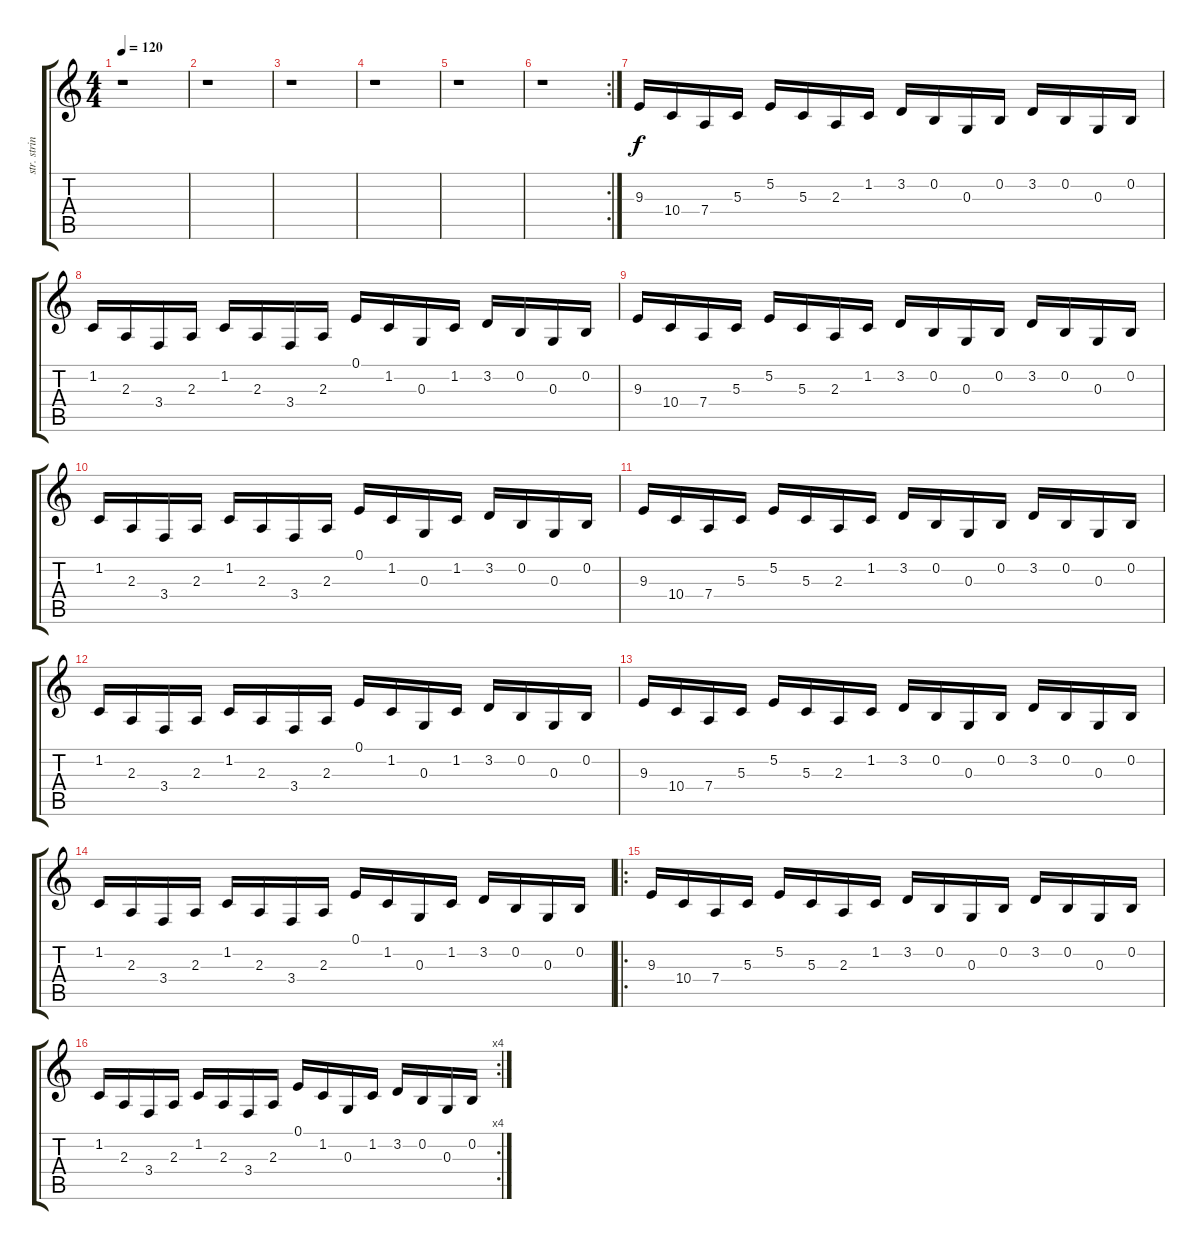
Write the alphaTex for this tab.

\track ("str. strings" "str. strin") {instrument stringensemble1}
\staff {score tabs}
\tuning (E4 B3 G3 D3 A2 E2) {hide}
\ts (4 4)
\tempo 120
\clef g2
\ks c
r.1{dy f} |
r.1 |
r.1 |
r.1 |
r.1 |
\rc 2
r.1 |
9.3.16 10.4.16 7.4.16 5.3.16 5.2.16 5.3.16 2.3.16 1.2.16 3.2.16 0.2.16 0.3.16 0.2.16 3.2.16 0.2.16 0.3.16 0.2.16 |
1.2.16 2.3.16 3.4.16 2.3.16 1.2.16 2.3.16 3.4.16 2.3.16 0.1.16 1.2.16 0.3.16 1.2.16 3.2.16 0.2.16 0.3.16 0.2.16 |
9.3.16 10.4.16 7.4.16 5.3.16 5.2.16 5.3.16 2.3.16 1.2.16 3.2.16 0.2.16 0.3.16 0.2.16 3.2.16 0.2.16 0.3.16 0.2.16 |
1.2.16 2.3.16 3.4.16 2.3.16 1.2.16 2.3.16 3.4.16 2.3.16 0.1.16 1.2.16 0.3.16 1.2.16 3.2.16 0.2.16 0.3.16 0.2.16 |
9.3.16 10.4.16 7.4.16 5.3.16 5.2.16 5.3.16 2.3.16 1.2.16 3.2.16 0.2.16 0.3.16 0.2.16 3.2.16 0.2.16 0.3.16 0.2.16 |
1.2.16 2.3.16 3.4.16 2.3.16 1.2.16 2.3.16 3.4.16 2.3.16 0.1.16 1.2.16 0.3.16 1.2.16 3.2.16 0.2.16 0.3.16 0.2.16 |
9.3.16 10.4.16 7.4.16 5.3.16 5.2.16 5.3.16 2.3.16 1.2.16 3.2.16 0.2.16 0.3.16 0.2.16 3.2.16 0.2.16 0.3.16 0.2.16 |
1.2.16 2.3.16 3.4.16 2.3.16 1.2.16 2.3.16 3.4.16 2.3.16 0.1.16 1.2.16 0.3.16 1.2.16 3.2.16 0.2.16 0.3.16 0.2.16 |
\ro
9.3.16 10.4.16 7.4.16 5.3.16 5.2.16 5.3.16 2.3.16 1.2.16 3.2.16 0.2.16 0.3.16 0.2.16 3.2.16 0.2.16 0.3.16 0.2.16 |
\rc 4
1.2.16 2.3.16 3.4.16 2.3.16 1.2.16 2.3.16 3.4.16 2.3.16 0.1.16 1.2.16 0.3.16 1.2.16 3.2.16 0.2.16 0.3.16 0.2.16
